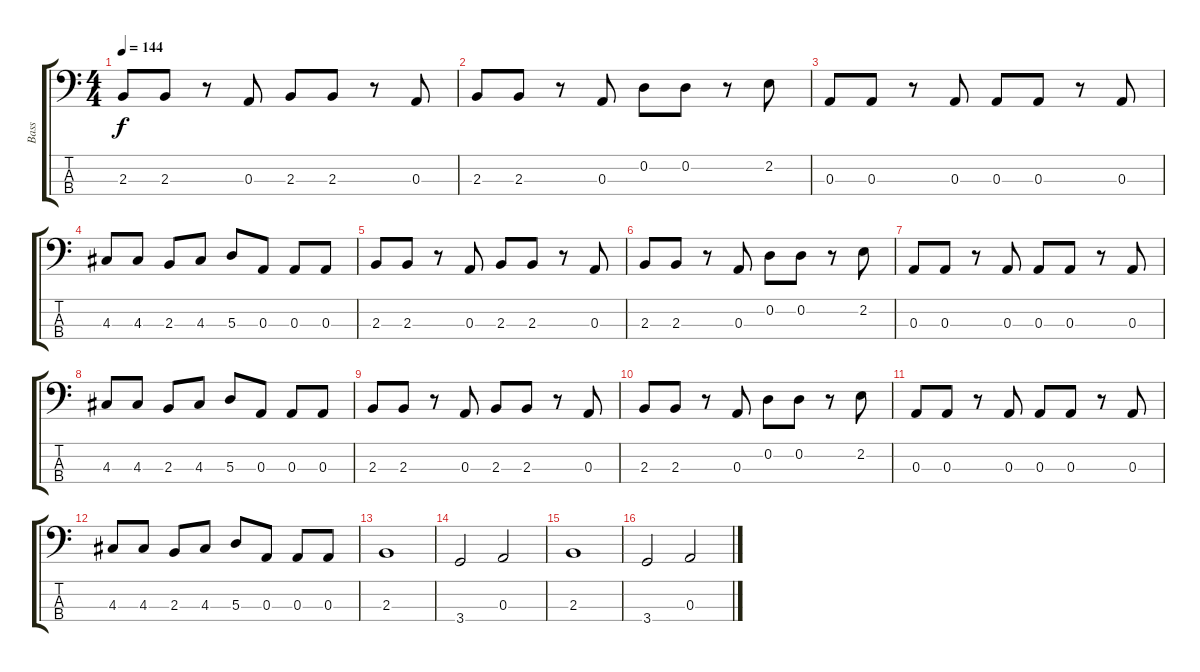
\track ("Bass" "Bass") {instrument electricbasspick}
\staff {score tabs}
\tuning (G2 D2 A1 E1) {hide}
\ts (4 4)
\tempo 144
\clef f4
\ks c
2.3.8{dy f} 2.3.8 r.8 0.3.8 2.3.8 2.3.8 r.8 0.3.8 |
2.3.8 2.3.8 r.8 0.3.8 0.2.8 0.2.8 r.8 2.2.8 |
0.3.8 0.3.8 r.8 0.3.8 0.3.8 0.3.8 r.8 0.3.8 |
4.3.8 4.3.8 2.3.8 4.3.8 5.3.8 0.3.8 0.3.8 0.3.8 |
2.3.8 2.3.8 r.8 0.3.8 2.3.8 2.3.8 r.8 0.3.8 |
2.3.8 2.3.8 r.8 0.3.8 0.2.8 0.2.8 r.8 2.2.8 |
0.3.8 0.3.8 r.8 0.3.8 0.3.8 0.3.8 r.8 0.3.8 |
4.3.8 4.3.8 2.3.8 4.3.8 5.3.8 0.3.8 0.3.8 0.3.8 |
2.3.8 2.3.8 r.8 0.3.8 2.3.8 2.3.8 r.8 0.3.8 |
2.3.8 2.3.8 r.8 0.3.8 0.2.8 0.2.8 r.8 2.2.8 |
0.3.8 0.3.8 r.8 0.3.8 0.3.8 0.3.8 r.8 0.3.8 |
4.3.8 4.3.8 2.3.8 4.3.8 5.3.8 0.3.8 0.3.8 0.3.8 |
2.3.1 |
3.4.2 0.3.2 |
2.3.1 |
3.4.2 0.3.2
